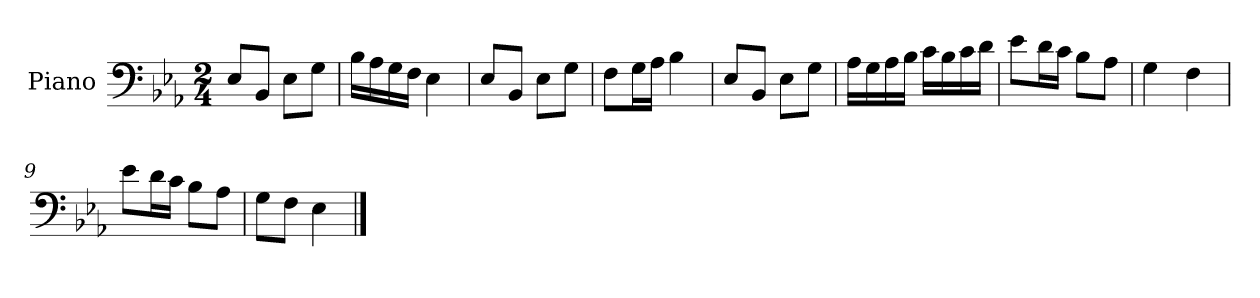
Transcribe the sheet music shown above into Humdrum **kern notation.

**kern
*part1
*staff1
*I"Piano
*I'Pno
*clefF4
*k[b-e-a-]
*M2/4
=1
8E-/L
8BB-/J
8E-\L
8G\J
=2
16B-\LL
16A-\
16G\
16F\JJ
4E-\
=3
8E-/L
8BB-/J
8E-\L
8G\J
=4
8F\L
16G\L
16A-\JJ
4B-\
=5
8E-/L
8BB-/J
8E-\L
8G\J
=6
16A-\LL
16G\
16A-\
16B-\JJ
16c\LL
16B-\
16c\
16d\JJ
=7
8e-\L
16d\L
16c\JJ
8B-\L
8A-\J
=8
4G\
4F\
=9
8e-\L
16d\L
16c\JJ
8B-\L
8A-\J
=10
8G\L
8F\J
4E-\
==
*-
